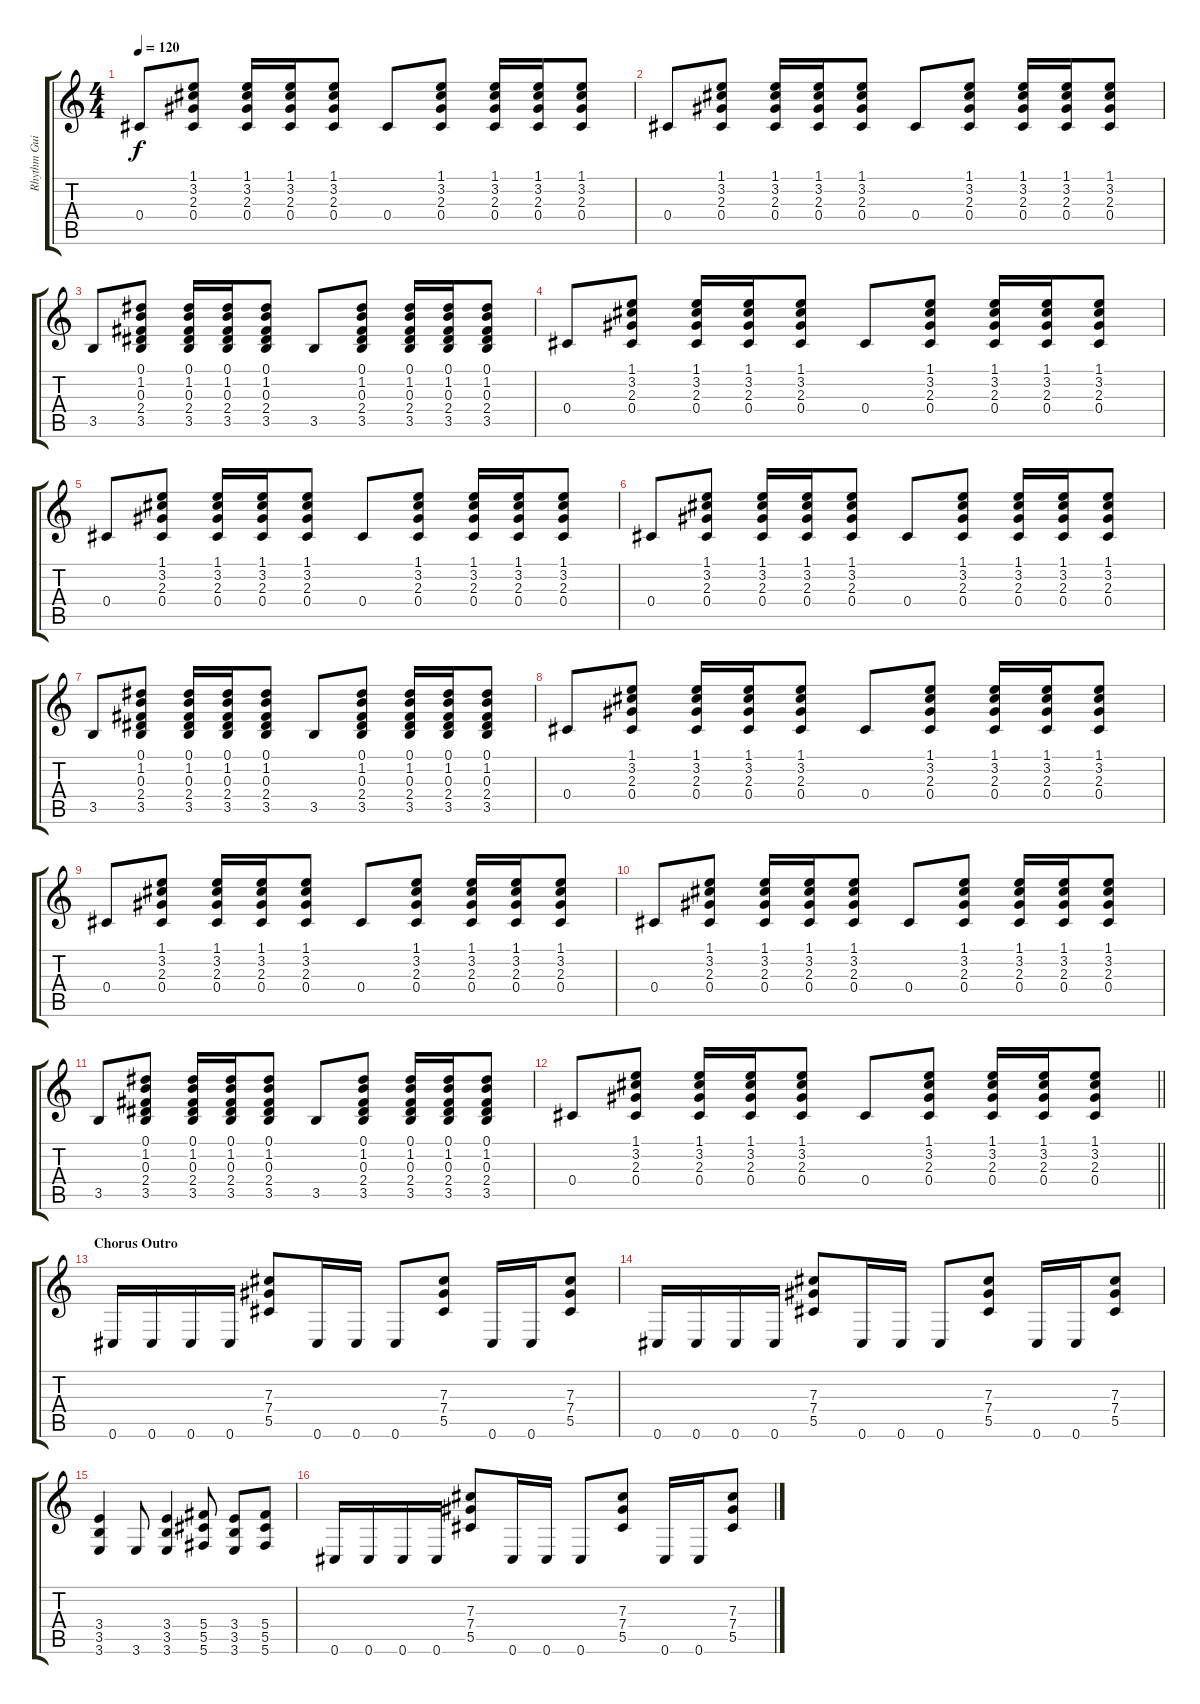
\track ("Rhythm Guitar" "Rhythm Gui") {instrument acousticguitarsteel}
\staff {score tabs}
\tuning (Eb4 Bb3 Gb3 Db3 Ab2 Db2) {hide}
\ts (4 4)
\tempo 120
\clef g2
\ks c
0.4.8{dy f} (1.1 3.2 2.3 0.4).8 (1.1 3.2 2.3 0.4).16 (1.1 3.2 2.3 0.4).16 (1.1 3.2 2.3 0.4).8 0.4.8 (1.1 3.2 2.3 0.4).8 (1.1 3.2 2.3 0.4).16 (1.1 3.2 2.3 0.4).16 (1.1 3.2 2.3 0.4).8 |
0.4.8 (1.1 3.2 2.3 0.4).8 (1.1 3.2 2.3 0.4).16 (1.1 3.2 2.3 0.4).16 (1.1 3.2 2.3 0.4).8 0.4.8 (1.1 3.2 2.3 0.4).8 (1.1 3.2 2.3 0.4).16 (1.1 3.2 2.3 0.4).16 (1.1 3.2 2.3 0.4).8 |
3.5.8 (0.1 1.2 0.3 2.4 3.5).8 (0.1 1.2 0.3 2.4 3.5).16 (0.1 1.2 0.3 2.4 3.5).16 (0.1 1.2 0.3 2.4 3.5).8 3.5.8 (0.1 1.2 0.3 2.4 3.5).8 (0.1 1.2 0.3 2.4 3.5).16 (0.1 1.2 0.3 2.4 3.5).16 (0.1 1.2 0.3 2.4 3.5).8 |
0.4.8 (1.1 3.2 2.3 0.4).8 (1.1 3.2 2.3 0.4).16 (1.1 3.2 2.3 0.4).16 (1.1 3.2 2.3 0.4).8 0.4.8 (1.1 3.2 2.3 0.4).8 (1.1 3.2 2.3 0.4).16 (1.1 3.2 2.3 0.4).16 (1.1 3.2 2.3 0.4).8 |
0.4.8 (1.1 3.2 2.3 0.4).8 (1.1 3.2 2.3 0.4).16 (1.1 3.2 2.3 0.4).16 (1.1 3.2 2.3 0.4).8 0.4.8 (1.1 3.2 2.3 0.4).8 (1.1 3.2 2.3 0.4).16 (1.1 3.2 2.3 0.4).16 (1.1 3.2 2.3 0.4).8 |
0.4.8 (1.1 3.2 2.3 0.4).8 (1.1 3.2 2.3 0.4).16 (1.1 3.2 2.3 0.4).16 (1.1 3.2 2.3 0.4).8 0.4.8 (1.1 3.2 2.3 0.4).8 (1.1 3.2 2.3 0.4).16 (1.1 3.2 2.3 0.4).16 (1.1 3.2 2.3 0.4).8 |
3.5.8 (0.1 1.2 0.3 2.4 3.5).8 (0.1 1.2 0.3 2.4 3.5).16 (0.1 1.2 0.3 2.4 3.5).16 (0.1 1.2 0.3 2.4 3.5).8 3.5.8 (0.1 1.2 0.3 2.4 3.5).8 (0.1 1.2 0.3 2.4 3.5).16 (0.1 1.2 0.3 2.4 3.5).16 (0.1 1.2 0.3 2.4 3.5).8 |
0.4.8 (1.1 3.2 2.3 0.4).8 (1.1 3.2 2.3 0.4).16 (1.1 3.2 2.3 0.4).16 (1.1 3.2 2.3 0.4).8 0.4.8 (1.1 3.2 2.3 0.4).8 (1.1 3.2 2.3 0.4).16 (1.1 3.2 2.3 0.4).16 (1.1 3.2 2.3 0.4).8 |
0.4.8 (1.1 3.2 2.3 0.4).8 (1.1 3.2 2.3 0.4).16 (1.1 3.2 2.3 0.4).16 (1.1 3.2 2.3 0.4).8 0.4.8 (1.1 3.2 2.3 0.4).8 (1.1 3.2 2.3 0.4).16 (1.1 3.2 2.3 0.4).16 (1.1 3.2 2.3 0.4).8 |
0.4.8 (1.1 3.2 2.3 0.4).8 (1.1 3.2 2.3 0.4).16 (1.1 3.2 2.3 0.4).16 (1.1 3.2 2.3 0.4).8 0.4.8 (1.1 3.2 2.3 0.4).8 (1.1 3.2 2.3 0.4).16 (1.1 3.2 2.3 0.4).16 (1.1 3.2 2.3 0.4).8 |
3.5.8 (0.1 1.2 0.3 2.4 3.5).8 (0.1 1.2 0.3 2.4 3.5).16 (0.1 1.2 0.3 2.4 3.5).16 (0.1 1.2 0.3 2.4 3.5).8 3.5.8 (0.1 1.2 0.3 2.4 3.5).8 (0.1 1.2 0.3 2.4 3.5).16 (0.1 1.2 0.3 2.4 3.5).16 (0.1 1.2 0.3 2.4 3.5).8 |
\barLineRight lightlight
0.4.8 (1.1 3.2 2.3 0.4).8 (1.1 3.2 2.3 0.4).16 (1.1 3.2 2.3 0.4).16 (1.1 3.2 2.3 0.4).8 0.4.8 (1.1 3.2 2.3 0.4).8 (1.1 3.2 2.3 0.4).16 (1.1 3.2 2.3 0.4).16 (1.1 3.2 2.3 0.4).8 |
\section ("" "Chorus Outro")
0.6.16{volume 16 instrument distortionguitar} 0.6.16 0.6.16 0.6.16 (7.3 7.4 5.5).8 0.6.16 0.6.16 0.6.8 (7.3 7.4 5.5).8 0.6.16 0.6.16 (7.3 7.4 5.5).8 |
0.6.16 0.6.16 0.6.16 0.6.16 (7.3 7.4 5.5).8 0.6.16 0.6.16 0.6.8 (7.3 7.4 5.5).8 0.6.16 0.6.16 (7.3 7.4 5.5).8 |
(3.4 3.5 3.6).4 3.6.8 (3.4 3.5 3.6).4 (5.4 5.5 5.6).8 (3.4 3.5 3.6).8 (5.4 5.5 5.6).8 |
0.6.16 0.6.16 0.6.16 0.6.16 (7.3 7.4 5.5).8 0.6.16 0.6.16 0.6.8 (7.3 7.4 5.5).8 0.6.16 0.6.16 (7.3 7.4 5.5).8
